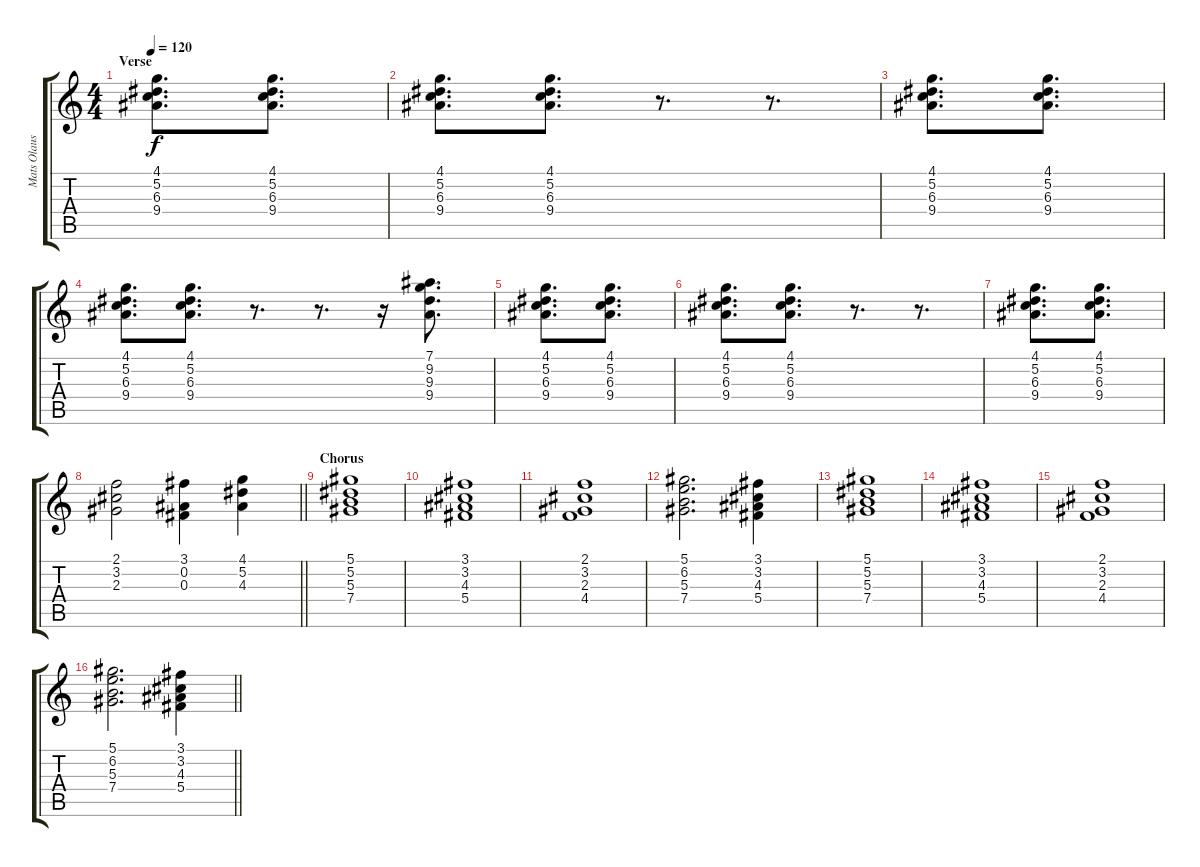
\track ("Mats Olausson" "Mats Olaus") {instrument rockorgan}
\staff {score tabs}
\tuning (Eb5 Bb4 Gb4 Db4 Ab3 Eb3) {hide}
\ts (4 4)
\section ("" "Verse")
\tempo 120
\clef g2
\ks c
(4.1 5.2 6.3 9.4).8{d dy f} (4.1 5.2 6.3 9.4).8{d} |
(4.1 5.2 6.3 9.4).8{d} (4.1 5.2 6.3 9.4).8{d} r.8{d} r.8{d} |
(4.1 5.2 6.3 9.4).8{d} (4.1 5.2 6.3 9.4).8{d} |
(4.1 5.2 6.3 9.4).8{d} (4.1 5.2 6.3 9.4).8{d} r.8{d} r.8{d} r.16 (7.1 9.2 9.3 9.4).8{d} |
(4.1 5.2 6.3 9.4).8{d} (4.1 5.2 6.3 9.4).8{d} |
(4.1 5.2 6.3 9.4).8{d} (4.1 5.2 6.3 9.4).8{d} r.8{d} r.8{d} |
(4.1 5.2 6.3 9.4).8{d} (4.1 5.2 6.3 9.4).8{d} |
\barLineRight lightlight
(2.1 3.2 2.3).2 (3.1 0.2 0.3).4 (4.1 5.2 4.3).4 |
\section ("" "Chorus")
(5.1 5.2 5.3 7.4).1 |
(3.1 3.2 4.3 5.4).1 |
(2.1 3.2 2.3 4.4).1 |
(5.1 6.2 5.3 7.4).2{d} (3.1 3.2 4.3 5.4).4 |
(5.1 5.2 5.3 7.4).1 |
(3.1 3.2 4.3 5.4).1 |
(2.1 3.2 2.3 4.4).1 |
\barLineRight lightlight
(5.1 6.2 5.3 7.4).2{d} (3.1 3.2 4.3 5.4).4
